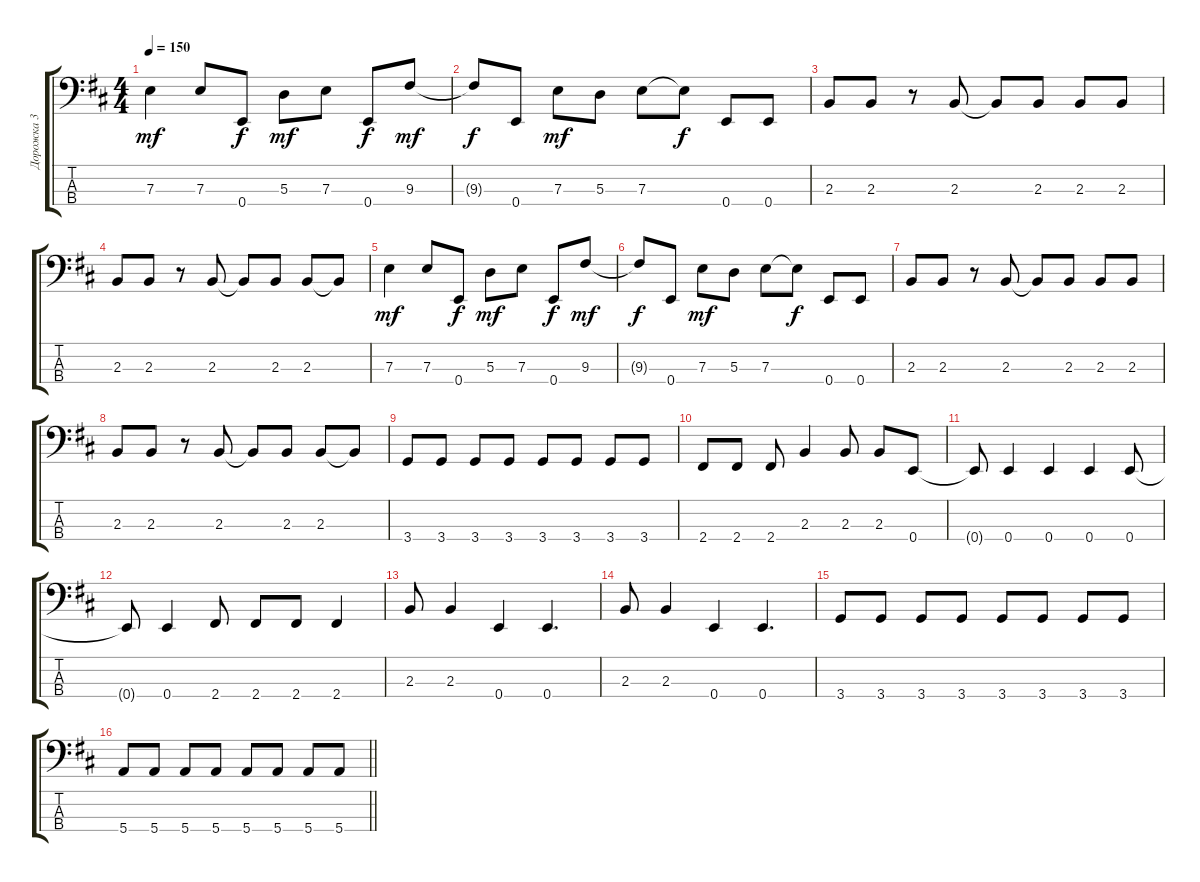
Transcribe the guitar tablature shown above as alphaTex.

\track ("Дорожка 3" "Дорожка 3") {instrument electricbassfinger}
\staff {score tabs}
\tuning (G2 D2 A1 E1) {hide}
\ts (4 4)
\tempo 150
\clef f4
\ks bminor
7.3.4{dy mf} 7.3.8 0.4.8{dy f} 5.3.8{dy mf} 7.3.8 0.4.8{dy f} 9.3.8{dy mf} |
9.3{t}.8{dy f} 0.4.8 7.3.8{dy mf} 5.3.8 7.3.8 7.3{t}.8{dy f} 0.4.8 0.4.8 |
2.3.8 2.3.8 r.8 2.3.8 2.3{t}.8 2.3.8 2.3.8 2.3.8 |
2.3.8 2.3.8 r.8 2.3.8 2.3{t}.8 2.3.8 2.3.8 2.3{t}.8 |
7.3.4{dy mf} 7.3.8 0.4.8{dy f} 5.3.8{dy mf} 7.3.8 0.4.8{dy f} 9.3.8{dy mf} |
9.3{t}.8{dy f} 0.4.8 7.3.8{dy mf} 5.3.8 7.3.8 7.3{t}.8{dy f} 0.4.8 0.4.8 |
2.3.8 2.3.8 r.8 2.3.8 2.3{t}.8 2.3.8 2.3.8 2.3.8 |
2.3.8 2.3.8 r.8 2.3.8 2.3{t}.8 2.3.8 2.3.8 2.3{t}.8 |
3.4.8 3.4.8 3.4.8 3.4.8 3.4.8 3.4.8 3.4.8 3.4.8 |
2.4.8 2.4.8 2.4.8 2.3.4 2.3.8 2.3.8 0.4.8 |
0.4{t}.8 0.4.4 0.4.4 0.4.4 0.4.8 |
0.4{t}.8 0.4.4 2.4.8 2.4.8 2.4.8 2.4.4 |
2.3.8 2.3.4 0.4.4 0.4.4{d} |
2.3.8 2.3.4 0.4.4 0.4.4{d} |
3.4.8 3.4.8 3.4.8 3.4.8 3.4.8 3.4.8 3.4.8 3.4.8 |
\barLineRight lightlight
5.4.8 5.4.8 5.4.8 5.4.8 5.4.8 5.4.8 5.4.8 5.4.8
